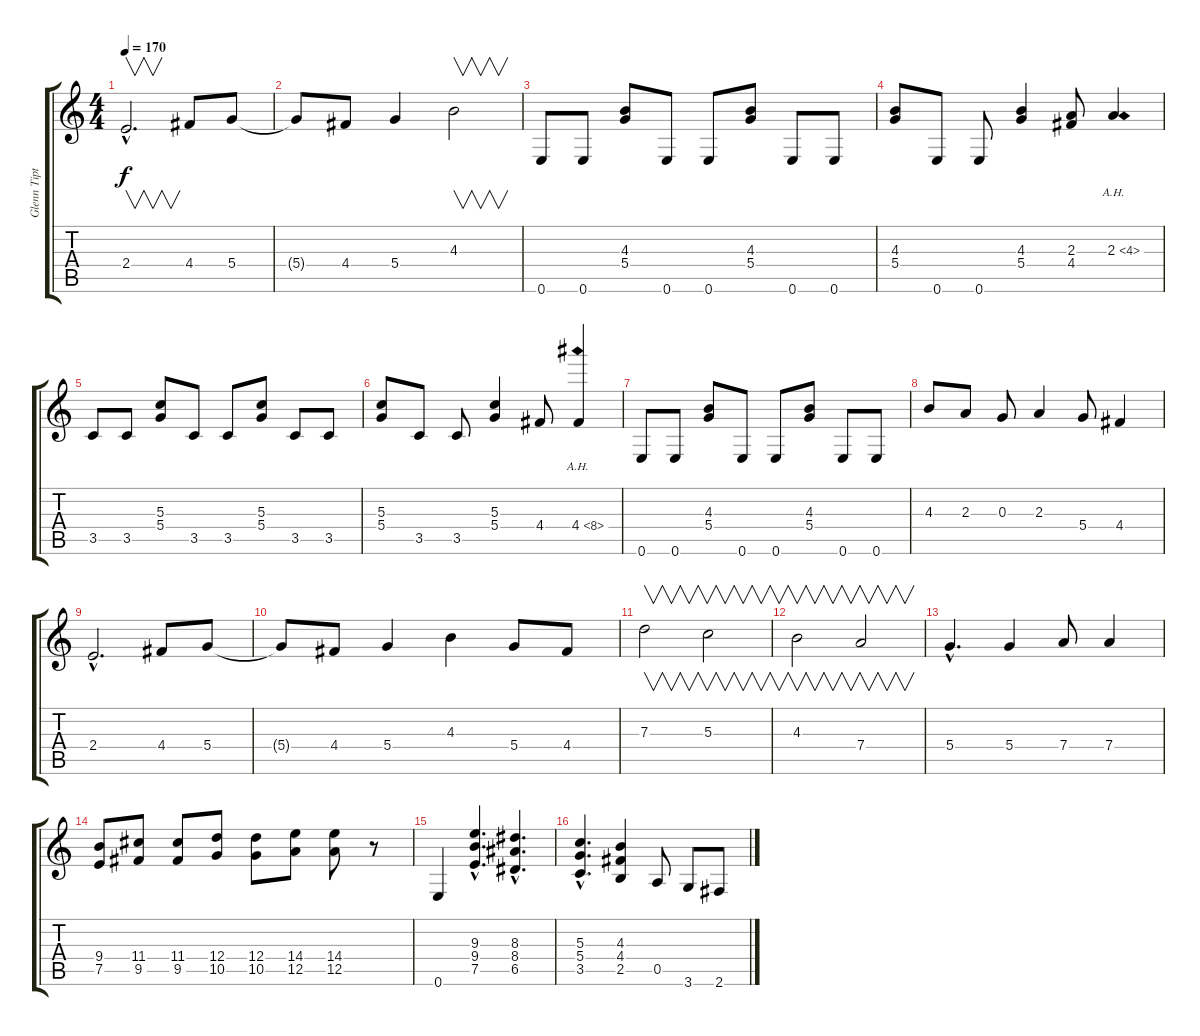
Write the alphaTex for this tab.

\track ("Glenn Tipton" "Glenn Tipt") {instrument distortionguitar}
\staff {score tabs}
\tuning (E4 B3 G3 D3 A2 E2) {hide}
\ts (4 4)
\tempo 170
\clef g2
\ks c
2.4{hac}.2{v d dy f} 4.4.8 5.4.8 |
5.4{t}.8 4.4.8 5.4.4 4.3.2{v} |
0.6.8 0.6.8 (4.3 5.4).8 0.6.8 0.6.8 (4.3 5.4).8 0.6.8 0.6.8 |
(4.3 5.4).8 0.6.8 0.6.8 (4.3 5.4).4 (2.3 4.4).8 2.3{ah 2}.4 |
3.5.8 3.5.8 (5.3 5.4).8 3.5.8 3.5.8 (5.3 5.4).8 3.5.8 3.5.8 |
(5.3 5.4).8 3.5.8 3.5.8 (5.3 5.4).4 4.4.8 4.4{ah 4}.4 |
0.6.8 0.6.8 (4.3 5.4).8 0.6.8 0.6.8 (4.3 5.4).8 0.6.8 0.6.8 |
4.3.8 2.3.8 0.3.8 2.3.4 5.4.8 4.4.4 |
2.4{hac}.2{d} 4.4.8 5.4.8 |
5.4{t}.8 4.4.8 5.4.4 4.3.4 5.4.8 4.4.8 |
7.3.2{v} 5.3.2{v} |
4.3.2{v} 7.4.2{v} |
5.4{hac}.4{d} 5.4.4 7.4.8 7.4.4 |
(9.4 7.5).8 (11.4 9.5).8 (11.4 9.5).8 (12.4 10.5).8 (12.4 10.5).8 (14.4 12.5).8 (14.4 12.5).8 r.8 |
0.6.4 (9.3{hac} 9.4{hac} 7.5{hac}).4{d} (8.3{hac} 8.4{hac} 6.5{hac}).4{d} |
(5.3{hac} 5.4{hac} 3.5{hac}).4{d} (4.3 4.4 2.5).4 0.5.8 3.6.8 2.6.8
